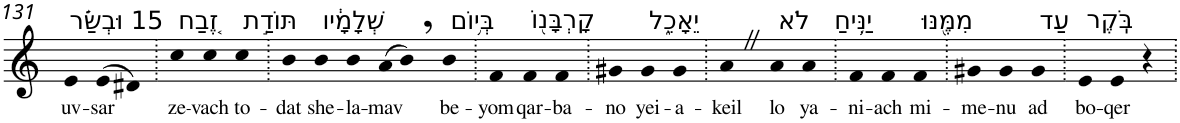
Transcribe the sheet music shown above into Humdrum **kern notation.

**kern	**text
*part1	*part1
*staff1	*staff1
*I"Piano	*
*I'Pno	*
!!LO:PB:g=z
*clefG2	*
*k[]	*
=131	=131
!LO:TX:a:t=15 וּבְשַׂ֗ר	!
!	!LO:LY:b
4e	uv-
!	!LO:LY:b
(>8e	-sar
8d#X)	.
=132.	=132.
!LO:TX:a:t=זֶ֚בַח	!
!	!LO:LY:b
4cc	ze-
!	!LO:LY:b
4cc	-vach
!LO:TX:a:t=תּוֹדַ֣ת	!
!	!LO:LY:b
4cc	to-
=133.	=133.
!	!LO:LY:b
4b	-dat
!LO:TX:a:t=שְׁלָמָ֔יו	!
!	!LO:LY:b
4b	she-
!	!LO:LY:b
4b	-la-
!	!LO:LY:b
(>8a	-mav
8b,)	.
!LO:TX:a:t=בְּי֥וֹם	!
!	!LO:LY:b
4b	be-
=134.	=134.
!	!LO:LY:b
4f	-yom
!LO:TX:a:t=קָרְבָּנ֖וֹ	!
!	!LO:LY:b
4f	qar-
!	!LO:LY:b
4f	-ba-
=135.	=135.
!	!LO:LY:b
4g#X	-no
!LO:TX:a:t=יֵאָכֵ֑ל	!
!	!LO:LY:b
4g#	yei-
!	!LO:LY:b
4g#	-a-
=136.	=136.
!	!LO:LY:b
4aZ	-keil
!LO:TX:a:t=לֹא	!
!	!LO:LY:b
4a	lo
!LO:TX:a:t=יַנִּ֥יחַ	!
!	!LO:LY:b
4a	ya-
=137.	=137.
!	!LO:LY:b
4f	-ni-
!	!LO:LY:b
4f	-ach
!LO:TX:a:t=מִמֶּ֖נּוּ	!
!	!LO:LY:b
4f	mi-
=138.	=138.
!	!LO:LY:b
4g#X	-me-
!	!LO:LY:b
4g#	-nu
!LO:TX:a:t=עַד	!
!	!LO:LY:b
4g#	ad
=139.	=139.
!LO:TX:a:t=בֹּֽקֶר	!
!	!LO:LY:b
4e	bo-
!	!LO:LY:b
4e	-qer
4r	.
=.	=.
*-	*-
